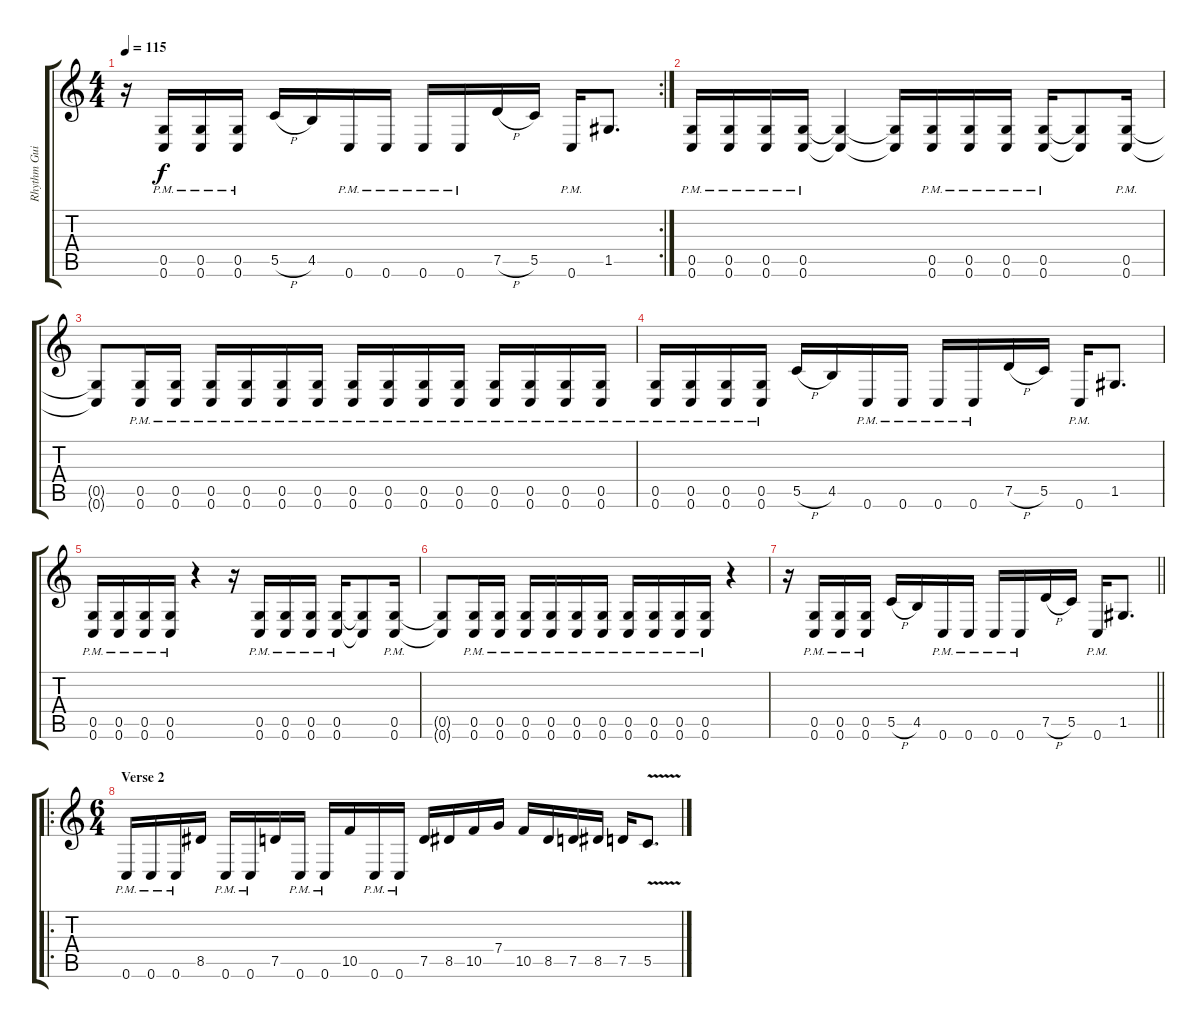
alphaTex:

\track ("Rhythm Guitar" "Rhythm Gui") {instrument distortionguitar}
\staff {score tabs}
\tuning (D4 A3 F3 C3 G2 C2) {hide}
\rc 2
\ts (4 4)
\tempo 115
\clef g2
\ks c
r.16{dy f} (0.5{pm} 0.6{pm}).16 (0.5{pm} 0.6{pm}).16 (0.5{pm} 0.6{pm}).16 5.5{h}.16 4.5.16 0.6{pm}.16 0.6{pm}.16 0.6{pm}.16 0.6{pm}.16 7.5{h}.16 5.5.16 0.6{pm}.16 1.5.8{d} |
(0.5{pm} 0.6{pm}).16 (0.5{pm} 0.6{pm}).16 (0.5{pm} 0.6{pm}).16 (0.5{pm} 0.6{pm}).16 (0.5{t} 0.6{t}).4 (0.5{t} 0.6{t}).16 (0.5{pm} 0.6{pm}).16 (0.5{pm} 0.6{pm}).16 (0.5{pm} 0.6{pm}).16 (0.5{pm} 0.6{pm}).16 (0.5{t} 0.6{t}).8 (0.5{pm} 0.6{pm}).16 |
(0.5{t} 0.6{t}).8 (0.5{pm} 0.6{pm}).16 (0.5{pm} 0.6{pm}).16 (0.5{pm} 0.6{pm}).16 (0.5{pm} 0.6{pm}).16 (0.5{pm} 0.6{pm}).16 (0.5{pm} 0.6{pm}).16 (0.5{pm} 0.6{pm}).16 (0.5{pm} 0.6{pm}).16 (0.5{pm} 0.6{pm}).16 (0.5{pm} 0.6{pm}).16 (0.5{pm} 0.6{pm}).16 (0.5{pm} 0.6{pm}).16 (0.5{pm} 0.6{pm}).16 (0.5{pm} 0.6{pm}).16 |
(0.5{pm} 0.6{pm}).16 (0.5{pm} 0.6{pm}).16 (0.5{pm} 0.6{pm}).16 (0.5{pm} 0.6{pm}).16 5.5{h}.16 4.5.16 0.6{pm}.16 0.6{pm}.16 0.6{pm}.16 0.6{pm}.16 7.5{h}.16 5.5.16 0.6{pm}.16 1.5.8{d} |
(0.5{pm} 0.6{pm}).16 (0.5{pm} 0.6{pm}).16 (0.5{pm} 0.6{pm}).16 (0.5{pm} 0.6{pm}).16 r.4 r.16 (0.5{pm} 0.6{pm}).16 (0.5{pm} 0.6{pm}).16 (0.5{pm} 0.6{pm}).16 (0.5{pm} 0.6{pm}).16 (0.5{t} 0.6{t}).8 (0.5{pm} 0.6{pm}).16 |
(0.5{t} 0.6{t}).8 (0.5{pm} 0.6{pm}).16 (0.5{pm} 0.6{pm}).16 (0.5{pm} 0.6{pm}).16 (0.5{pm} 0.6{pm}).16 (0.5{pm} 0.6{pm}).16 (0.5{pm} 0.6{pm}).16 (0.5{pm} 0.6{pm}).16 (0.5{pm} 0.6{pm}).16 (0.5{pm} 0.6{pm}).16 (0.5{pm} 0.6{pm}).16 r.4 |
\barLineRight lightlight
r.16 (0.5{pm} 0.6{pm}).16 (0.5{pm} 0.6{pm}).16 (0.5{pm} 0.6{pm}).16 5.5{h}.16 4.5.16 0.6{pm}.16 0.6{pm}.16 0.6{pm}.16 0.6{pm}.16 7.5{h}.16 5.5.16 0.6{pm}.16 1.5.8{d} |
\ro
\ts (6 4)
\section ("" "Verse 2")
0.6{pm}.16 0.6{pm}.16 0.6{pm}.16 8.5.16 0.6{pm}.16 0.6{pm}.16 7.5.16 0.6{pm}.16 0.6{pm}.16 10.5.16 0.6{pm}.16 0.6{pm}.16 7.5.16 8.5.16 10.5.16 7.4.16 10.5.16 8.5.16 7.5.16 8.5.16 7.5.16 5.5{v}.8{d}
